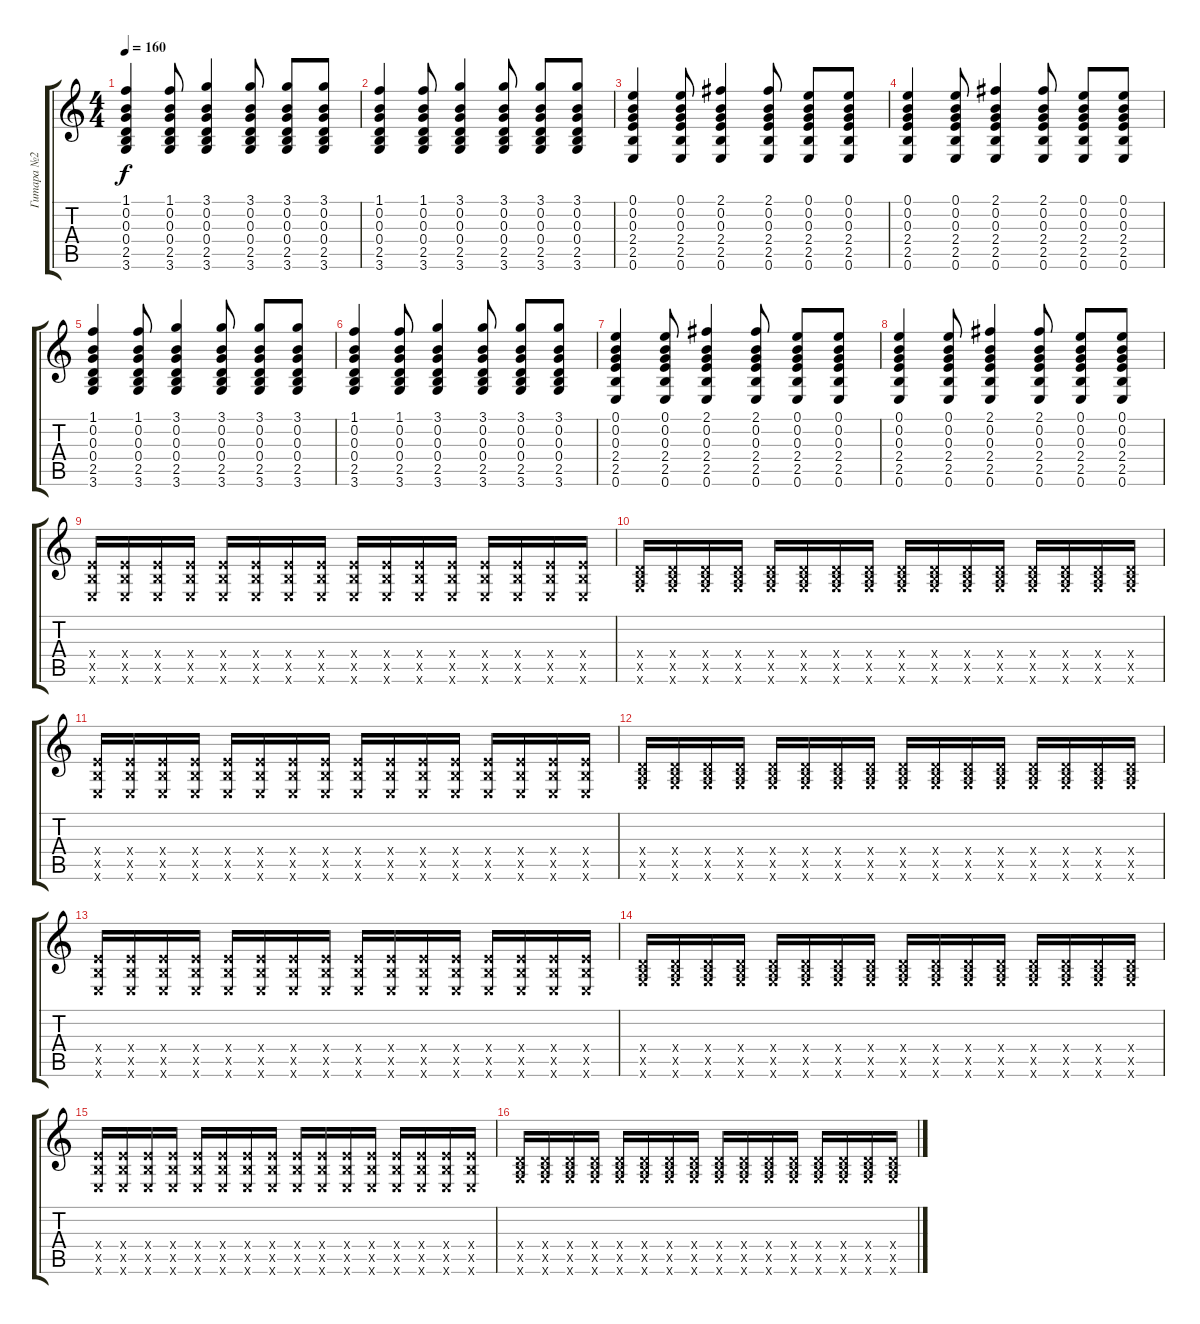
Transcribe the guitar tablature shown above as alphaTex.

\track ("Гитара №2" "Гитара №2") {instrument acousticguitarsteel}
\staff {score tabs}
\tuning (E4 B3 G3 D3 A2 E2) {hide}
\ts (4 4)
\tempo 160
\clef g2
\ks c
(1.1 0.2 0.3 0.4 2.5 3.6).4{dy f} (1.1 0.2 0.3 0.4 2.5 3.6).8 (3.1 0.2 0.3 0.4 2.5 3.6).4 (3.1 0.2 0.3 0.4 2.5 3.6).8 (3.1 0.2 0.3 0.4 2.5 3.6).8 (3.1 0.2 0.3 0.4 2.5 3.6).8 |
(1.1 0.2 0.3 0.4 2.5 3.6).4 (1.1 0.2 0.3 0.4 2.5 3.6).8 (3.1 0.2 0.3 0.4 2.5 3.6).4 (3.1 0.2 0.3 0.4 2.5 3.6).8 (3.1 0.2 0.3 0.4 2.5 3.6).8 (3.1 0.2 0.3 0.4 2.5 3.6).8 |
(0.1 0.2 0.3 2.4 2.5 0.6).4 (0.1 0.2 0.3 2.4 2.5 0.6).8 (2.1 0.2 0.3 2.4 2.5 0.6).4 (2.1 0.2 0.3 2.4 2.5 0.6).8 (0.1 0.2 0.3 2.4 2.5 0.6).8 (0.1 0.2 0.3 2.4 2.5 0.6).8 |
(0.1 0.2 0.3 2.4 2.5 0.6).4 (0.1 0.2 0.3 2.4 2.5 0.6).8 (2.1 0.2 0.3 2.4 2.5 0.6).4 (2.1 0.2 0.3 2.4 2.5 0.6).8 (0.1 0.2 0.3 2.4 2.5 0.6).8 (0.1 0.2 0.3 2.4 2.5 0.6).8 |
(1.1 0.2 0.3 0.4 2.5 3.6).4 (1.1 0.2 0.3 0.4 2.5 3.6).8 (3.1 0.2 0.3 0.4 2.5 3.6).4 (3.1 0.2 0.3 0.4 2.5 3.6).8 (3.1 0.2 0.3 0.4 2.5 3.6).8 (3.1 0.2 0.3 0.4 2.5 3.6).8 |
(1.1 0.2 0.3 0.4 2.5 3.6).4 (1.1 0.2 0.3 0.4 2.5 3.6).8 (3.1 0.2 0.3 0.4 2.5 3.6).4 (3.1 0.2 0.3 0.4 2.5 3.6).8 (3.1 0.2 0.3 0.4 2.5 3.6).8 (3.1 0.2 0.3 0.4 2.5 3.6).8 |
(0.1 0.2 0.3 2.4 2.5 0.6).4 (0.1 0.2 0.3 2.4 2.5 0.6).8 (2.1 0.2 0.3 2.4 2.5 0.6).4 (2.1 0.2 0.3 2.4 2.5 0.6).8 (0.1 0.2 0.3 2.4 2.5 0.6).8 (0.1 0.2 0.3 2.4 2.5 0.6).8 |
(0.1 0.2 0.3 2.4 2.5 0.6).4 (0.1 0.2 0.3 2.4 2.5 0.6).8 (2.1 0.2 0.3 2.4 2.5 0.6).4 (2.1 0.2 0.3 2.4 2.5 0.6).8 (0.1 0.2 0.3 2.4 2.5 0.6).8 (0.1 0.2 0.3 2.4 2.5 0.6).8 |
(2.4{x} 2.5{x} 0.6{x}).16{volume 16} (2.4{x} 2.5{x} 0.6{x}).16 (2.4{x} 2.5{x} 0.6{x}).16 (2.4{x} 2.5{x} 0.6{x}).16 (2.4{x} 2.5{x} 0.6{x}).16 (2.4{x} 2.5{x} 0.6{x}).16 (2.4{x} 2.5{x} 0.6{x}).16 (2.4{x} 2.5{x} 0.6{x}).16 (2.4{x} 2.5{x} 0.6{x}).16 (2.4{x} 2.5{x} 0.6{x}).16 (2.4{x} 2.5{x} 0.6{x}).16 (2.4{x} 2.5{x} 0.6{x}).16 (2.4{x} 2.5{x} 0.6{x}).16 (2.4{x} 2.5{x} 0.6{x}).16 (2.4{x} 2.5{x} 0.6{x}).16 (2.4{x} 2.5{x} 0.6{x}).16 |
(0.4{x} 2.5{x} 3.6{x}).16 (0.4{x} 2.5{x} 3.6{x}).16 (0.4{x} 2.5{x} 3.6{x}).16 (0.4{x} 2.5{x} 3.6{x}).16 (0.4{x} 2.5{x} 3.6{x}).16 (0.4{x} 2.5{x} 3.6{x}).16 (0.4{x} 2.5{x} 3.6{x}).16 (0.4{x} 2.5{x} 3.6{x}).16 (0.4{x} 2.5{x} 3.6{x}).16 (0.4{x} 2.5{x} 3.6{x}).16 (0.4{x} 2.5{x} 3.6{x}).16 (0.4{x} 2.5{x} 3.6{x}).16 (0.4{x} 2.5{x} 3.6{x}).16 (0.4{x} 2.5{x} 3.6{x}).16 (0.4{x} 2.5{x} 3.6{x}).16 (0.4{x} 2.5{x} 3.6{x}).16 |
(2.4{x} 2.5{x} 0.6{x}).16 (2.4{x} 2.5{x} 0.6{x}).16 (2.4{x} 2.5{x} 0.6{x}).16 (2.4{x} 2.5{x} 0.6{x}).16 (2.4{x} 2.5{x} 0.6{x}).16 (2.4{x} 2.5{x} 0.6{x}).16 (2.4{x} 2.5{x} 0.6{x}).16 (2.4{x} 2.5{x} 0.6{x}).16 (2.4{x} 2.5{x} 0.6{x}).16 (2.4{x} 2.5{x} 0.6{x}).16 (2.4{x} 2.5{x} 0.6{x}).16 (2.4{x} 2.5{x} 0.6{x}).16 (2.4{x} 2.5{x} 0.6{x}).16 (2.4{x} 2.5{x} 0.6{x}).16 (2.4{x} 2.5{x} 0.6{x}).16 (2.4{x} 2.5{x} 0.6{x}).16 |
(0.4{x} 2.5{x} 3.6{x}).16 (0.4{x} 2.5{x} 3.6{x}).16 (0.4{x} 2.5{x} 3.6{x}).16 (0.4{x} 2.5{x} 3.6{x}).16 (0.4{x} 2.5{x} 3.6{x}).16 (0.4{x} 2.5{x} 3.6{x}).16 (0.4{x} 2.5{x} 3.6{x}).16 (0.4{x} 2.5{x} 3.6{x}).16 (0.4{x} 2.5{x} 3.6{x}).16 (0.4{x} 2.5{x} 3.6{x}).16 (0.4{x} 2.5{x} 3.6{x}).16 (0.4{x} 2.5{x} 3.6{x}).16 (0.4{x} 2.5{x} 3.6{x}).16 (0.4{x} 2.5{x} 3.6{x}).16 (0.4{x} 2.5{x} 3.6{x}).16 (0.4{x} 2.5{x} 3.6{x}).16 |
(2.4{x} 2.5{x} 0.6{x}).16 (2.4{x} 2.5{x} 0.6{x}).16 (2.4{x} 2.5{x} 0.6{x}).16 (2.4{x} 2.5{x} 0.6{x}).16 (2.4{x} 2.5{x} 0.6{x}).16 (2.4{x} 2.5{x} 0.6{x}).16 (2.4{x} 2.5{x} 0.6{x}).16 (2.4{x} 2.5{x} 0.6{x}).16 (2.4{x} 2.5{x} 0.6{x}).16 (2.4{x} 2.5{x} 0.6{x}).16 (2.4{x} 2.5{x} 0.6{x}).16 (2.4{x} 2.5{x} 0.6{x}).16 (2.4{x} 2.5{x} 0.6{x}).16 (2.4{x} 2.5{x} 0.6{x}).16 (2.4{x} 2.5{x} 0.6{x}).16 (2.4{x} 2.5{x} 0.6{x}).16 |
(0.4{x} 2.5{x} 3.6{x}).16 (0.4{x} 2.5{x} 3.6{x}).16 (0.4{x} 2.5{x} 3.6{x}).16 (0.4{x} 2.5{x} 3.6{x}).16 (0.4{x} 2.5{x} 3.6{x}).16 (0.4{x} 2.5{x} 3.6{x}).16 (0.4{x} 2.5{x} 3.6{x}).16 (0.4{x} 2.5{x} 3.6{x}).16 (0.4{x} 2.5{x} 3.6{x}).16 (0.4{x} 2.5{x} 3.6{x}).16 (0.4{x} 2.5{x} 3.6{x}).16 (0.4{x} 2.5{x} 3.6{x}).16 (0.4{x} 2.5{x} 3.6{x}).16 (0.4{x} 2.5{x} 3.6{x}).16 (0.4{x} 2.5{x} 3.6{x}).16 (0.4{x} 2.5{x} 3.6{x}).16 |
(2.4{x} 2.5{x} 0.6{x}).16 (2.4{x} 2.5{x} 0.6{x}).16 (2.4{x} 2.5{x} 0.6{x}).16 (2.4{x} 2.5{x} 0.6{x}).16 (2.4{x} 2.5{x} 0.6{x}).16 (2.4{x} 2.5{x} 0.6{x}).16 (2.4{x} 2.5{x} 0.6{x}).16 (2.4{x} 2.5{x} 0.6{x}).16 (2.4{x} 2.5{x} 0.6{x}).16 (2.4{x} 2.5{x} 0.6{x}).16 (2.4{x} 2.5{x} 0.6{x}).16 (2.4{x} 2.5{x} 0.6{x}).16 (2.4{x} 2.5{x} 0.6{x}).16 (2.4{x} 2.5{x} 0.6{x}).16 (2.4{x} 2.5{x} 0.6{x}).16 (2.4{x} 2.5{x} 0.6{x}).16 |
(0.4{x} 2.5{x} 3.6{x}).16 (0.4{x} 2.5{x} 3.6{x}).16 (0.4{x} 2.5{x} 3.6{x}).16 (0.4{x} 2.5{x} 3.6{x}).16 (0.4{x} 2.5{x} 3.6{x}).16 (0.4{x} 2.5{x} 3.6{x}).16 (0.4{x} 2.5{x} 3.6{x}).16 (0.4{x} 2.5{x} 3.6{x}).16 (0.4{x} 2.5{x} 3.6{x}).16 (0.4{x} 2.5{x} 3.6{x}).16 (0.4{x} 2.5{x} 3.6{x}).16 (0.4{x} 2.5{x} 3.6{x}).16 (0.4{x} 2.5{x} 3.6{x}).16 (0.4{x} 2.5{x} 3.6{x}).16 (0.4{x} 2.5{x} 3.6{x}).16 (0.4{x} 2.5{x} 3.6{x}).16
